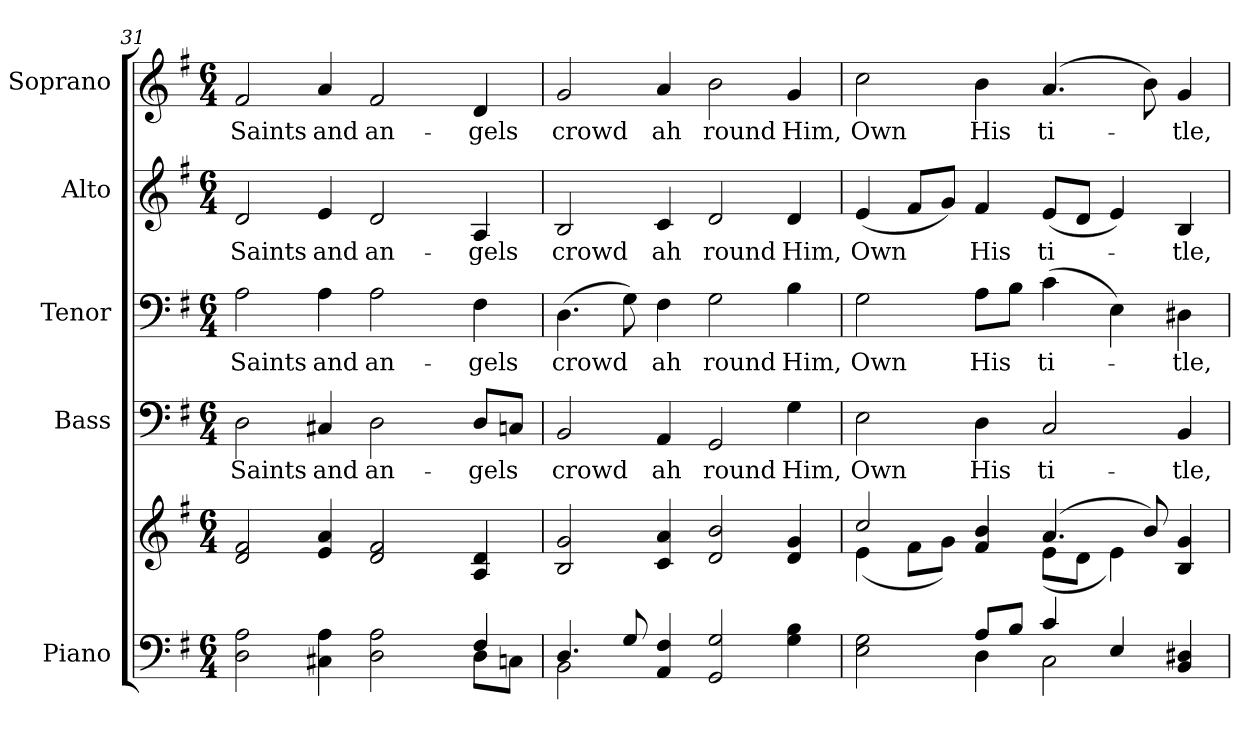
**kern	**kern	**kern	**text	**kern	**text	**kern	**text	**kern	**text
*part5	*part5	*part4	*part4	*part3	*part3	*part2	*part2	*part1	*part1
*staff6	*staff5	*staff4	*staff4	*staff3	*staff3	*staff2	*staff2	*staff1	*staff1
*I"Piano	*	*I"Bass	*	*I"Tenor	*	*I"Alto	*	*I"Soprano	*
*I'Pno.	*	*I'B.	*	*I'T.	*	*I'A.	*	*I'S.	*
!!LO:PB:g=z
*clefF4	*clefG2	*clefF4	*	*clefF4	*	*clefG2	*	*clefG2	*
*k[f#]	*k[f#]	*k[f#]	*	*k[f#]	*	*k[f#]	*	*k[f#]	*
*G:	*G:	*G:	*	*G:	*	*G:	*	*G:	*
*M6/4	*M6/4	*M6/4	*	*M6/4	*	*M6/4	*	*M6/4	*
=31	=31	=31	=31	=31	=31	=31	=31	=31	=31
*^	*	*	*	*	*	*	*	*	*
!	!	!	!	!LO:LY:b:color=#000000	!	!	!	!	!	!
!	!	!	!	!	!	!LO:LY:b:color=#000000	!	!	!	!
!	!	!	!	!	!	!	!	!LO:LY:b:color=#000000	!	!
!	!	!	!	!	!	!	!	!	!	!LO:LY:b:color=#000000
2Di\ 2Ai	2.ryy	2di/ 2f#i	2Di\	Saints	2Ai\	Saints	2di/	Saints	2f#i/	Saints
!	!	!	!	!LO:LY:b:color=#000000	!	!	!	!	!	!
!	!	!	!	!	!	!LO:LY:b:color=#000000	!	!	!	!
!	!	!	!	!	!	!	!	!LO:LY:b:color=#000000	!	!
!	!	!	!	!	!	!	!	!	!	!LO:LY:b:color=#000000
4C#Xi\ 4Ai	.	4ei/ 4ai	4C#Xi/	and	4Ai\	and	4ei/	and	4ai/	and
!	!	!	!	!LO:LY:b:color=#000000	!	!	!	!	!	!
!	!	!	!	!	!	!LO:LY:b:color=#000000	!	!	!	!
!	!	!	!	!	!	!	!	!LO:LY:b:color=#000000	!	!
!	!	!	!	!	!	!	!	!	!	!LO:LY:b:color=#000000
2Di\ 2Ai	4ryy	2di/ 2f#i	2Di\	an-	2Ai\	an-	2di/	an-	2f#i/	an-
.	4ryy	.	.	.	.	.	.	.	.	.
!	!	!	!	!LO:LY:b:color=#000000	!	!	!	!	!	!
!	!	!	!	!	!	!LO:LY:b:color=#000000	!	!	!	!
!	!	!	!	!	!	!	!	!LO:LY:b:color=#000000	!	!
!	!	!	!	!	!	!	!	!	!	!LO:LY:b:color=#000000
4F#i/	8Di\L	4Ai/ 4di	8Di/L	-gels	4F#i\	-gels	4Ai/	-gels	4di/	-gels
.	8Cni\J	.	8Cni/J	.	.	.	.	.	.	.
=32	=32	=32	=32	=32	=32	=32	=32	=32	=32	=32
!	!	!	!	!LO:LY:b:color=#000000	!	!	!	!	!	!
!	!	!	!	!	!	!LO:LY:b:color=#000000	!	!	!	!
!	!	!	!	!	!	!	!	!LO:LY:b:color=#000000	!	!
!	!	!	!	!	!	!	!	!	!	!LO:LY:b:color=#000000
4.Di/	2BBi\	2Bi/ 2gi	2BBi/	crowd	(4.Di\	crowd	2Bi/	crowd	2gi/	crowd
8Gi/	.	.	.	.	8Gi\)	.	.	.	.	.
!	!	!	!	!LO:LY:b:color=#000000	!	!	!	!	!	!
!	!	!	!	!	!	!LO:LY:b:color=#000000	!	!	!	!
!	!	!	!	!	!	!	!	!LO:LY:b:color=#000000	!	!
!	!	!	!	!	!	!	!	!	!	!LO:LY:b:color=#000000
4AAi/ 4F#i	4ryy	4ci/ 4ai	4AAi/	ah	4F#i\	ah	4ci/	ah	4ai/	ah
!	!	!	!	!LO:LY:b:color=#000000	!	!	!	!	!	!
!	!	!	!	!	!	!LO:LY:b:color=#000000	!	!	!	!
!	!	!	!	!	!	!	!	!LO:LY:b:color=#000000	!	!
!	!	!	!	!	!	!	!	!	!	!LO:LY:b:color=#000000
2GGi/ 2Gi	2.ryy	2di/ 2bi	2GGi/	round	2Gi\	round	2di/	round	2bi\	round
!	!	!	!	!LO:LY:b:color=#000000	!	!	!	!	!	!
!	!	!	!	!	!	!LO:LY:b:color=#000000	!	!	!	!
!	!	!	!	!	!	!	!	!LO:LY:b:color=#000000	!	!
!	!	!	!	!	!	!	!	!	!	!LO:LY:b:color=#000000
4Gi\ 4Bi	.	4di/ 4gi	4Gi\	Him,	4Bi\	Him,	4di/	Him,	4gi/	Him,
!!LO:PB:g=z
=33	=33	=33	=33	=33	=33	=33	=33	=33	=33	=33
*	*	*^	*	*	*	*	*	*	*	*
!	!	!	!	!	!LO:LY:b:color=#000000	!	!	!	!	!	!
!	!	!	!	!	!	!	!LO:LY:b:color=#000000	!	!	!	!
!	!	!	!	!	!	!	!	!	!LO:LY:b:color=#000000	!	!
!	!	!	!	!	!	!	!	!	!	!	!LO:LY:b:color=#000000
2Ei\ 2Gi	4ryy	2cci/	(4ei\	2Ei\	Own	2Gi\	Own	(4ei/	Own	2cci\	Own
.	4ryy	.	8f#i\L	.	.	.	.	8f#i/L	.	.	.
.	.	.	8gi\J)	.	.	.	.	8gi/J)	.	.	.
!	!	!	!	!	!LO:LY:b:color=#000000	!	!	!	!	!	!
!	!	!	!	!	!	!	!LO:LY:b:color=#000000	!	!	!	!
!	!	!	!	!	!	!	!	!	!LO:LY:b:color=#000000	!	!
!	!	!	!	!	!	!	!	!	!	!	!LO:LY:b:color=#000000
8Ai/L	4Di\	4f#i/ 4bi	4ryy	4Di\	His	8Ai\L	His	4f#i/	His	4bi\	His
8Bi/J	.	.	.	.	.	8Bi\J	.	.	.	.	.
!	!	!	!	!	!LO:LY:b:color=#000000	!	!	!	!	!	!
!	!	!	!	!	!	!	!LO:LY:b:color=#000000	!	!	!	!
!	!	!	!	!	!	!	!	!	!LO:LY:b:color=#000000	!	!
!	!	!	!	!	!	!	!	!	!	!	!LO:LY:b:color=#000000
4ci/	2Ci\	(4.ai/	(8ei\L	2Ci/	ti-	(4ci\	ti-	(8ei/L	ti-	(4.ai/	ti-
.	.	.	8di\J	.	.	.	.	8di/J	.	.	.
4Ei/	.	.	4ei\)	.	.	4Ei\)	.	4ei/)	.	.	.
.	.	8bi/)	.	.	.	.	.	.	.	8bi\)	.
!	!	!	!	!	!LO:LY:b:color=#000000	!	!	!	!	!	!
!	!	!	!	!	!	!	!LO:LY:b:color=#000000	!	!	!	!
!	!	!	!	!	!	!	!	!	!LO:LY:b:color=#000000	!	!
!	!	!	!	!	!	!	!	!	!	!	!LO:LY:b:color=#000000
4BBi/ 4D#Xi	4ryy	4Bi/ 4gi	4ryy	4BBi/	-tle,	4D#Xi\	-tle,	4Bi/	-tle,	4gi/	-tle,
*v	*v	*	*	*	*	*	*	*	*	*	*
*	*v	*v	*	*	*	*	*	*	*	*
=	=	=	=	=	=	=	=	=	=
*-	*-	*-	*-	*-	*-	*-	*-	*-	*-
